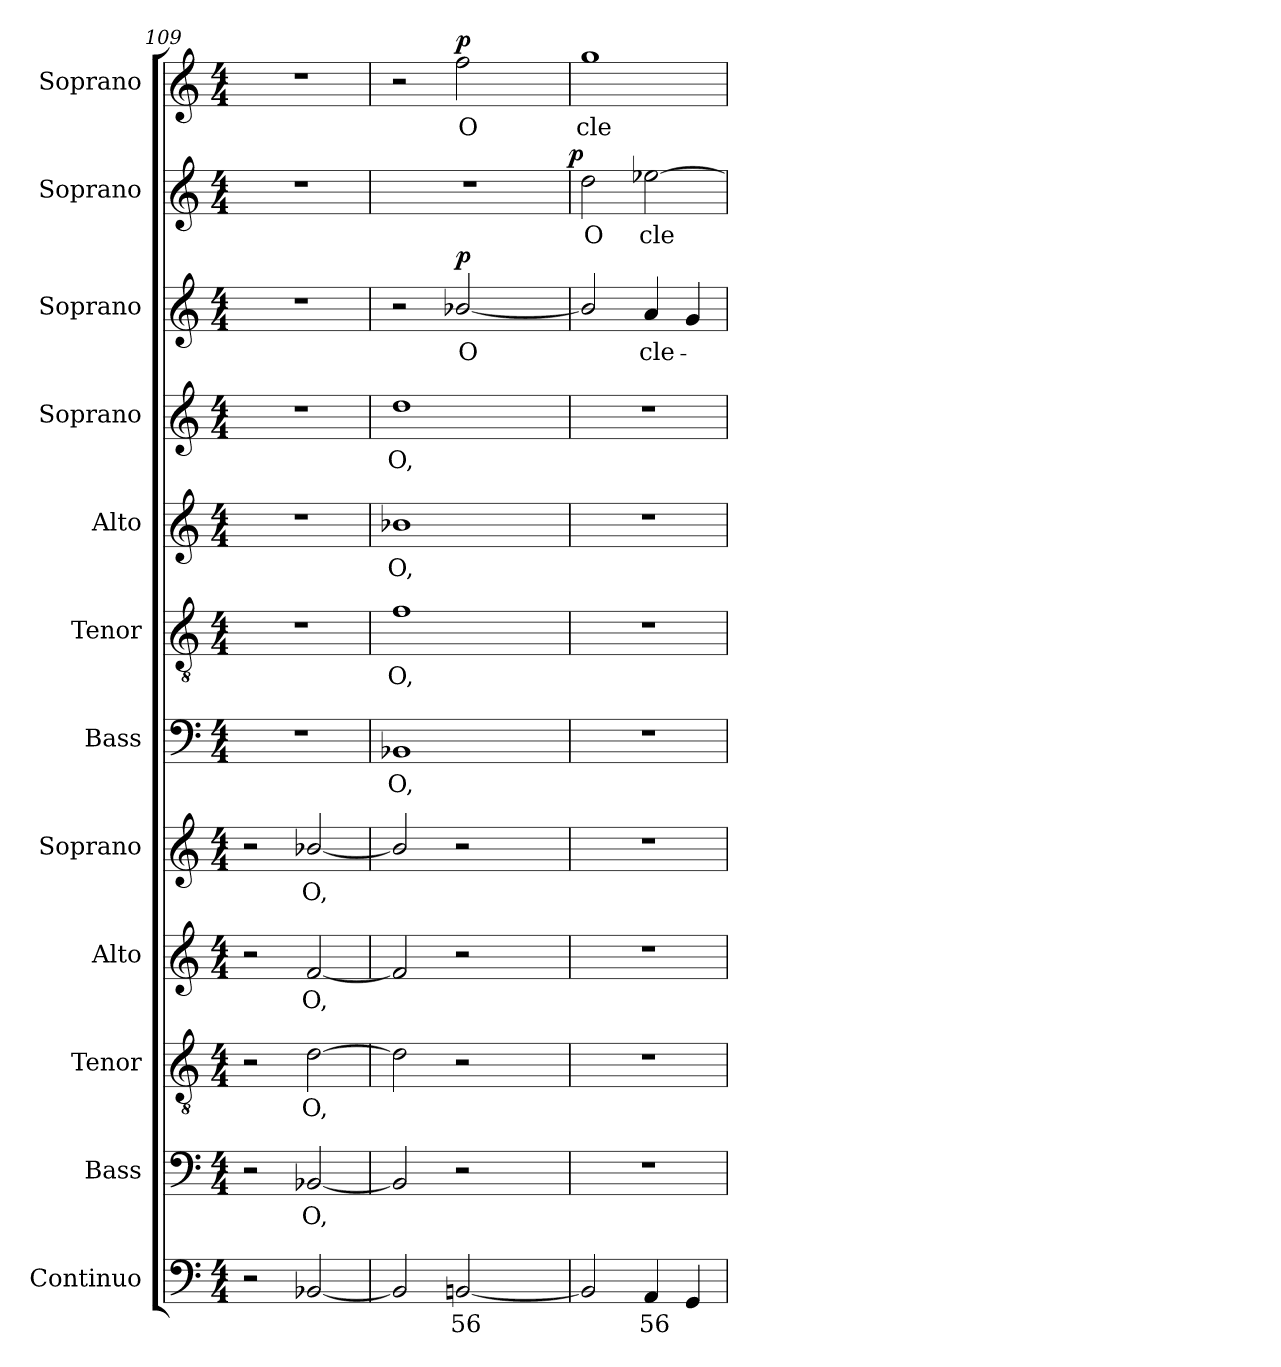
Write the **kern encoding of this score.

**kern	**text	**kern	**text	**kern	**text	**kern	**text	**kern	**text	**kern	**text	**kern	**text	**kern	**text	**kern	**text	**kern	**text	**dynam	**kern	**text	**dynam	**kern	**text	**dynam
*part12	*part12	*part11	*part11	*part10	*part10	*part9	*part9	*part8	*part8	*part7	*part7	*part6	*part6	*part5	*part5	*part4	*part4	*part3	*part3	*part3	*part2	*part2	*part2	*part1	*part1	*part1
*staff12	*staff12	*staff11	*staff11	*staff10	*staff10	*staff9	*staff9	*staff8	*staff8	*staff7	*staff7	*staff6	*staff6	*staff5	*staff5	*staff4	*staff4	*staff3	*staff3	*staff3	*staff2	*staff2	*staff2	*staff1	*staff1	*staff1
*I"Continuo	*	*I"Bass	*	*I"Tenor	*	*I"Alto	*	*I"Soprano	*	*I"Bass	*	*I"Tenor	*	*I"Alto	*	*I"Soprano	*	*I"Soprano	*	*	*I"Soprano	*	*	*I"Soprano	*	*
*I'Cont.	*	*I'B.	*	*I'T.	*	*I'A.	*	*I'S.	*	*I'B.	*	*I'T.	*	*I'A.	*	*I'S.	*	*I'S.	*	*	*I'S.	*	*	*I'S.	*	*
!!LO:PB:g=z
*clefF4	*	*clefF4	*	*clefGv2	*	*clefG2	*	*clefG2	*	*clefF4	*	*clefGv2	*	*clefG2	*	*clefG2	*	*clefG2	*	*	*clefG2	*	*	*clefG2	*	*
*	*	*	*	*ITrd7c12	*	*	*	*	*	*	*	*ITrd7c12	*	*	*	*	*	*	*	*	*	*	*	*	*	*
*k[]	*	*k[]	*	*k[]	*	*k[]	*	*k[]	*	*k[]	*	*k[]	*	*k[]	*	*k[]	*	*k[]	*	*	*k[]	*	*	*k[]	*	*
*C:	*	*C:	*	*C:	*	*C:	*	*C:	*	*C:	*	*C:	*	*C:	*	*C:	*	*C:	*	*	*C:	*	*	*C:	*	*
*M4/4	*	*M4/4	*	*M4/4	*	*M4/4	*	*M4/4	*	*M4/4	*	*M4/4	*	*M4/4	*	*M4/4	*	*M4/4	*	*	*M4/4	*	*	*M4/4	*	*
=109	=109	=109	=109	=109	=109	=109	=109	=109	=109	=109	=109	=109	=109	=109	=109	=109	=109	=109	=109	=109	=109	=109	=109	=109	=109	=109
2r	.	2r	.	2r	.	2r	.	2r	.	1r	.	1r	.	1r	.	1r	.	1r	.	.	1r	.	.	1r	.	.
!	!	!	!LO:LY:b:color=#000000	!	!	!	!	!	!	!	!	!	!	!	!	!	!	!	!	!	!	!	!	!	!	!
!	!	!	!	!	!LO:LY:b:color=#000000	!	!	!	!	!	!	!	!	!	!	!	!	!	!	!	!	!	!	!	!	!
!	!	!	!	!	!	!	!LO:LY:b:color=#000000	!	!	!	!	!	!	!	!	!	!	!	!	!	!	!	!	!	!	!
!	!	!	!	!	!	!	!	!	!LO:LY:b:color=#000000	!	!	!	!	!	!	!	!	!	!	!	!	!	!	!	!	!
[<2BB-Xi/	.	[<2BB-Xi/	O,	[>2Di\	O,	[<2fi/	O,	[<2b-Xi/	O,	.	.	.	.	.	.	.	.	.	.	.	.	.	.	.	.	.
=110	=110	=110	=110	=110	=110	=110	=110	=110	=110	=110	=110	=110	=110	=110	=110	=110	=110	=110	=110	=110	=110	=110	=110	=110	=110	=110
!	!	!	!	!	!	!	!	!	!	!	!LO:LY:b:color=#000000	!	!	!	!	!	!	!	!	!	!	!	!	!	!	!
!	!	!	!	!	!	!	!	!	!	!	!	!	!LO:LY:b:color=#000000	!	!	!	!	!	!	!	!	!	!	!	!	!
!	!	!	!	!	!	!	!	!	!	!	!	!	!	!	!LO:LY:b:color=#000000	!	!	!	!	!	!	!	!	!	!	!
!	!	!	!	!	!	!	!	!	!	!	!	!	!	!	!	!	!LO:LY:b:color=#000000	!	!	!	!	!	!	!	!	!
*	*	*	*	*	*	*	*	*	*	*	*	*	*	*	*	*	*	*	*	*	*^	*	*	*	*	*
2BB-i/]	.	2BB-i/]	.	2Di\]	.	2fi/]	.	2b-i/]	.	1BB-Xi	O,	1Fi	O,	1b-Xi	O,	1ddi	O,	2r	.	.	1r	2ryy	.	.	2r	.	.
!	!LO:LY:b:color=#000000	!	!	!	!	!	!	!	!	!	!	!	!	!	!	!	!	!	!	!	!	!	!	!	!	!	!
!	!	!	!	!	!	!	!	!	!	!	!	!	!	!	!	!	!	!	!LO:LY:b:color=#000000	!	!	!	!	!	!	!	!
!	!	!	!	!	!	!	!	!	!	!	!	!	!	!	!	!	!	!	!	!	!	!	!	!	!	!LO:LY:b:color=#000000	!
[<2BBi/	56	2r	.	2r	.	2r	.	2r	.	.	.	.	.	.	.	.	.	[<2b-Xi/	O	p	.	4ryy	.	.	2ffi\	O	p
.	.	.	.	.	.	.	.	.	.	.	.	.	.	.	.	.	.	.	.	.	.	8ryy	.	.	.	.	.
.	.	.	.	.	.	.	.	.	.	.	.	.	.	.	.	.	.	.	.	.	.	16ryy	.	.	.	.	.
.	.	.	.	.	.	.	.	.	.	.	.	.	.	.	.	.	.	.	.	.	.	32ryy	.	.	.	.	.
.	.	.	.	.	.	.	.	.	.	.	.	.	.	.	.	.	.	.	.	.	.	64ryy	.	.	.	.	.
.	.	.	.	.	.	.	.	.	.	.	.	.	.	.	.	.	.	.	.	.	.	128...ryy	.	.	.	.	.
.	.	.	.	.	.	.	.	.	.	.	.	.	.	.	.	.	.	.	.	.	.	1024ryy	.	p	.	.	.
*	*	*	*	*	*	*	*	*	*	*	*	*	*	*	*	*	*	*	*	*	*v	*v	*	*	*	*	*
=111	=111	=111	=111	=111	=111	=111	=111	=111	=111	=111	=111	=111	=111	=111	=111	=111	=111	=111	=111	=111	=111	=111	=111	=111	=111	=111
*	*	*	*	*	*	*	*	*	*	*	*	*	*	*	*	*	*	*	*	*	*^	*	*	*	*	*
!	!	!	!	!	!	!	!	!	!	!	!	!	!	!	!	!	!	!	!	!	!	!	!LO:LY:b:color=#000000	!	!	!	!
*	*	*	*	*	*	*	*	*	*	*	*	*	*	*	*	*	*	*	*	*	*v	*v	*	*	*	*	*
*	*	*	*	*	*	*	*	*	*	*	*	*	*	*	*	*	*	*	*	*	*^	*	*	*	*	*
!	!	!	!	!	!	!	!	!	!	!	!	!	!	!	!	!	!	!	!	!	!	!	!	!	!	!LO:LY:b:color=#000000	!
*	*	*	*	*	*	*	*	*	*	*	*	*	*	*	*	*	*	*	*	*	*v	*v	*	*	*	*	*
2BBi/]	.	1r	.	1r	.	1r	.	1r	.	1r	.	1r	.	1r	.	1r	.	2b-i/]	.	.	2ddi\	O	.	1ggi	cle-	.
!	!LO:LY:b:color=#000000	!	!	!	!	!	!	!	!	!	!	!	!	!	!	!	!	!	!	!	!	!	!	!	!	!
!	!	!	!	!	!	!	!	!	!	!	!	!	!	!	!	!	!	!	!LO:LY:b:color=#000000	!	!	!	!	!	!	!
!	!	!	!	!	!	!	!	!	!	!	!	!	!	!	!	!	!	!	!	!	!	!LO:LY:b:color=#000000	!	!	!	!
4AAi/	56	.	.	.	.	.	.	.	.	.	.	.	.	.	.	.	.	4ai/	cle-	.	[>2ee-Xi\	cle-	.	.	.	.
4GGi/	.	.	.	.	.	.	.	.	.	.	.	.	.	.	.	.	.	4gi/	.	.	.	.	.	.	.	.
=	=	=	=	=	=	=	=	=	=	=	=	=	=	=	=	=	=	=	=	=	=	=	=	=	=	=
*-	*-	*-	*-	*-	*-	*-	*-	*-	*-	*-	*-	*-	*-	*-	*-	*-	*-	*-	*-	*-	*-	*-	*-	*-	*-	*-
